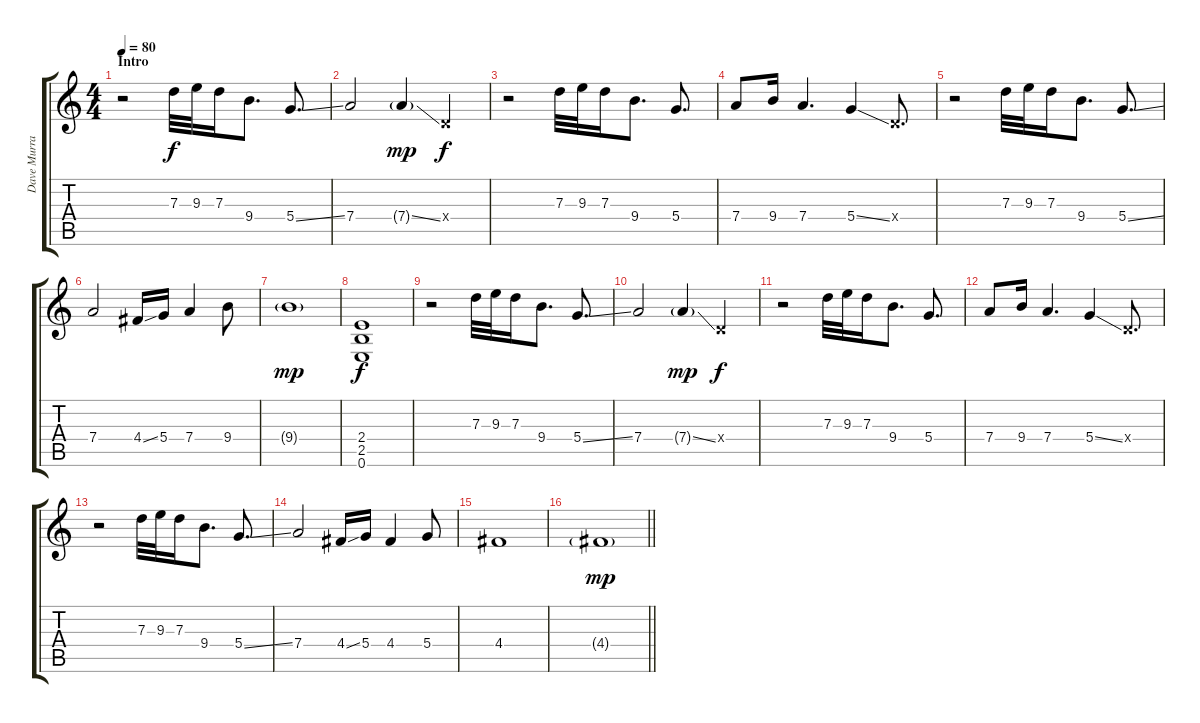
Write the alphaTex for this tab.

\track ("Dave Murray (Dis)" "Dave Murra") {instrument distortionguitar}
\staff {score tabs}
\tuning (E4 B3 G3 D3 A2 E2) {hide}
\ts (4 4)
\section ("" "Intro")
\tempo 80
\clef g2
\ks c
r.2{dy f instrument distortionguitar} 7.3.32 9.3.32 7.3.16 9.4.8{d} 5.4{ss}.8{d} |
7.4.2 7.4{ss g}.4{dy mp} 0.4{x}.4{dy f} |
r.2 7.3.32 9.3.32 7.3.16 9.4.8{d} 5.4.8{d} |
7.4.8 9.4.16 7.4.4{d} 5.4{ss}.4 0.4{x}.8{d} |
r.2 7.3.32 9.3.32 7.3.16 9.4.8{d} 5.4{ss}.8{d} |
7.4.2 4.4{ss}.16 5.4.16 7.4.4 9.4.8 |
9.4{g}.1{dy mp} |
(2.4 2.5 0.6).1{dy f} |
r.2 7.3.32 9.3.32 7.3.16 9.4.8{d} 5.4{ss}.8{d} |
7.4.2 7.4{ss g}.4{dy mp} 0.4{x}.4{dy f} |
r.2 7.3.32 9.3.32 7.3.16 9.4.8{d} 5.4.8{d} |
7.4.8 9.4.16 7.4.4{d} 5.4{ss}.4 0.4{x}.8{d} |
r.2 7.3.32 9.3.32 7.3.16 9.4.8{d} 5.4{ss}.8{d} |
7.4.2 4.4{ss}.16 5.4.16 4.4.4 5.4.8 |
4.4.1 |
\barLineRight lightlight
4.4{g}.1{dy mp}
